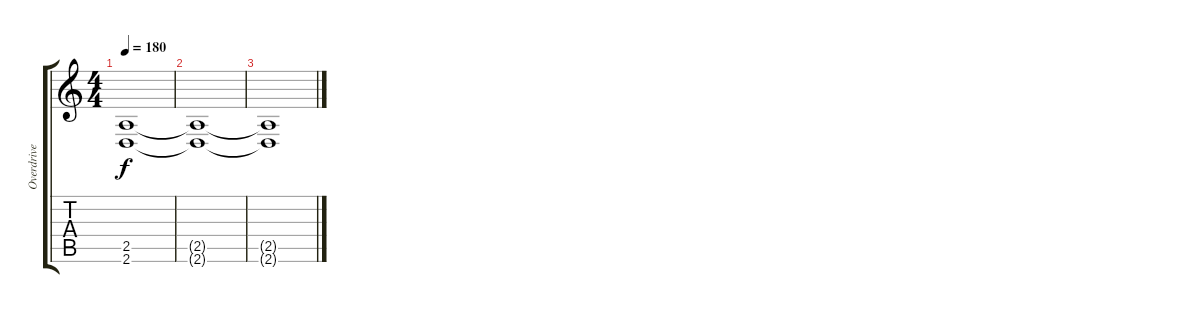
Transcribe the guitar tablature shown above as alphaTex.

\track ("Overdrive (Daron)" "Overdrive ") {instrument overdrivenguitar}
\staff {score tabs}
\tuning (D4 A3 F3 C3 G2 C2) {hide}
\ts (4 4)
\tempo 180
\clef g2
\ks c
(2.5 2.6).1{dy f} |
(2.5{t} 2.6{t}).1 |
(2.5{t} 2.6{t}).1
